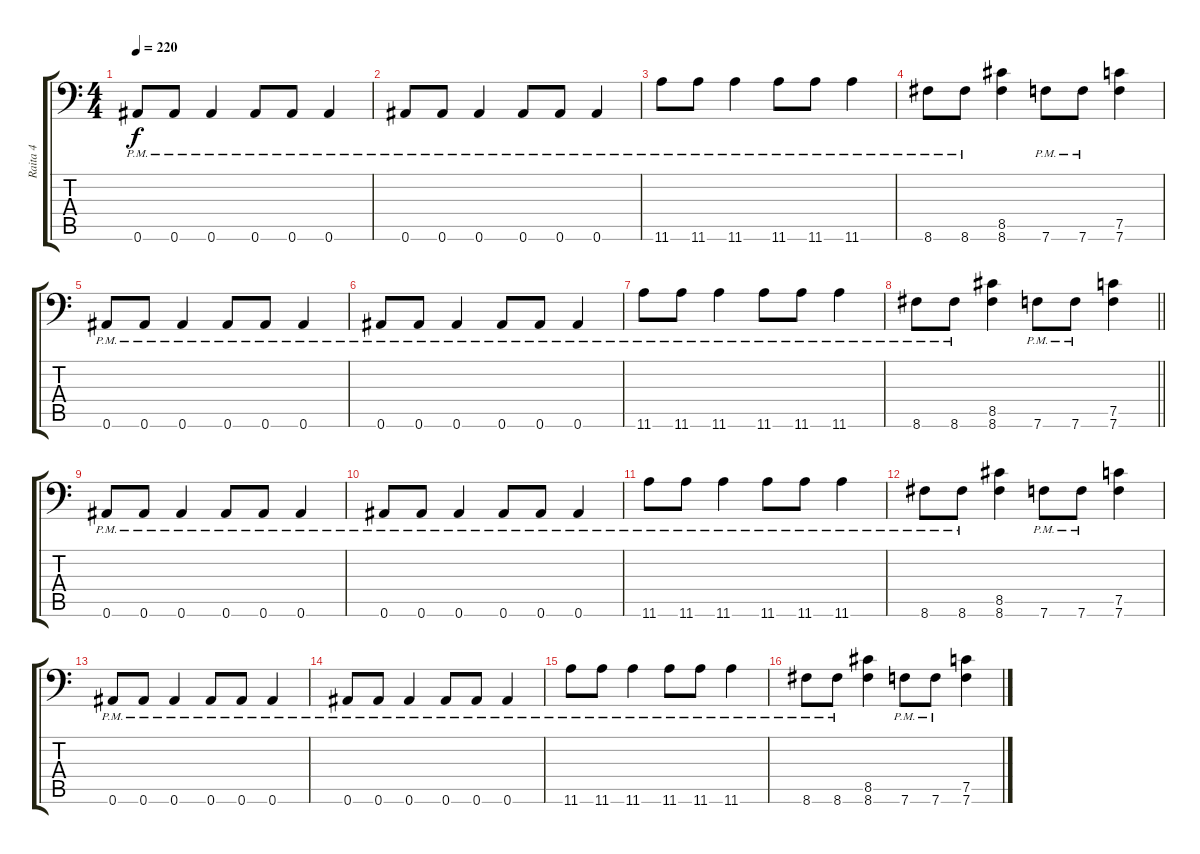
\track ("Raita 4" "Raita 4") {instrument distortionguitar}
\staff {score tabs}
\tuning (C4 G3 Eb3 Bb2 F2 Bb1) {hide}
\ts (4 4)
\section ("" "")
\tempo 220
\clef f4
\ks c
0.6{pm}.8{dy f} 0.6{pm}.8 0.6{pm}.4 0.6{pm}.8 0.6{pm}.8 0.6{pm}.4 |
0.6{pm}.8 0.6{pm}.8 0.6{pm}.4 0.6{pm}.8 0.6{pm}.8 0.6{pm}.4 |
11.6{pm}.8 11.6{pm}.8 11.6{pm}.4 11.6{pm}.8 11.6{pm}.8 11.6{pm}.4 |
8.6{pm}.8 8.6{pm}.8 (8.5 8.6).4 7.6{pm}.8 7.6{pm}.8 (7.5 7.6).4 |
0.6{pm}.8 0.6{pm}.8 0.6{pm}.4 0.6{pm}.8 0.6{pm}.8 0.6{pm}.4 |
0.6{pm}.8 0.6{pm}.8 0.6{pm}.4 0.6{pm}.8 0.6{pm}.8 0.6{pm}.4 |
11.6{pm}.8 11.6{pm}.8 11.6{pm}.4 11.6{pm}.8 11.6{pm}.8 11.6{pm}.4 |
\barLineRight lightlight
8.6{pm}.8 8.6{pm}.8 (8.5 8.6).4 7.6{pm}.8 7.6{pm}.8 (7.5 7.6).4 |
\section ("" "")
0.6{pm}.8 0.6{pm}.8 0.6{pm}.4 0.6{pm}.8 0.6{pm}.8 0.6{pm}.4 |
0.6{pm}.8 0.6{pm}.8 0.6{pm}.4 0.6{pm}.8 0.6{pm}.8 0.6{pm}.4 |
11.6{pm}.8 11.6{pm}.8 11.6{pm}.4 11.6{pm}.8 11.6{pm}.8 11.6{pm}.4 |
8.6{pm}.8 8.6{pm}.8 (8.5 8.6).4 7.6{pm}.8 7.6{pm}.8 (7.5 7.6).4 |
0.6{pm}.8 0.6{pm}.8 0.6{pm}.4 0.6{pm}.8 0.6{pm}.8 0.6{pm}.4 |
0.6{pm}.8 0.6{pm}.8 0.6{pm}.4 0.6{pm}.8 0.6{pm}.8 0.6{pm}.4 |
11.6{pm}.8 11.6{pm}.8 11.6{pm}.4 11.6{pm}.8 11.6{pm}.8 11.6{pm}.4 |
8.6{pm}.8 8.6{pm}.8 (8.5 8.6).4 7.6{pm}.8 7.6{pm}.8 (7.5 7.6).4
